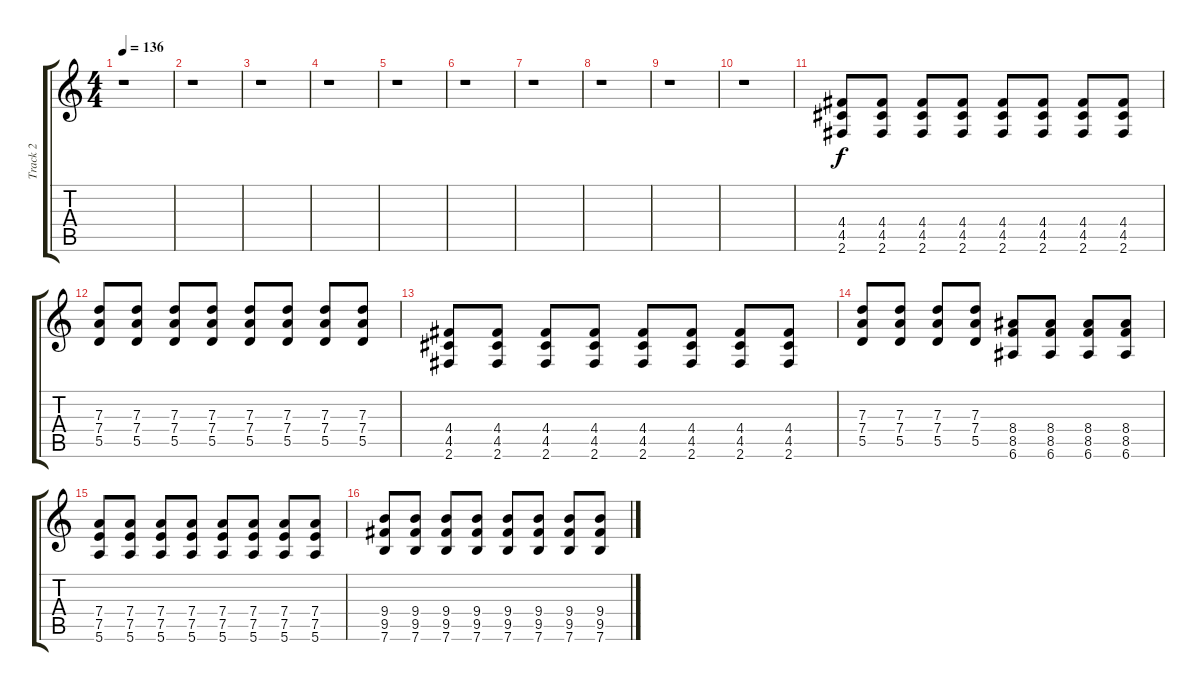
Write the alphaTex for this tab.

\track ("Track 2" "Track 2") {instrument distortionguitar}
\staff {score tabs}
\tuning (E4 B3 G3 D3 A2 E2) {hide}
\ts (4 4)
\tempo 136
\clef g2
\ks c
r.1{dy f} |
r.1 |
r.1 |
r.1 |
r.1 |
r.1 |
r.1 |
r.1 |
r.1 |
r.1 |
(4.4 4.5 2.6).8 (4.4 4.5 2.6).8 (4.4 4.5 2.6).8 (4.4 4.5 2.6).8 (4.4 4.5 2.6).8 (4.4 4.5 2.6).8 (4.4 4.5 2.6).8 (4.4 4.5 2.6).8 |
(7.3 7.4 5.5).8 (7.3 7.4 5.5).8 (7.3 7.4 5.5).8 (7.3 7.4 5.5).8 (7.3 7.4 5.5).8 (7.3 7.4 5.5).8 (7.3 7.4 5.5).8 (7.3 7.4 5.5).8 |
(4.4 4.5 2.6).8 (4.4 4.5 2.6).8 (4.4 4.5 2.6).8 (4.4 4.5 2.6).8 (4.4 4.5 2.6).8 (4.4 4.5 2.6).8 (4.4 4.5 2.6).8 (4.4 4.5 2.6).8 |
(7.3 7.4 5.5).8 (7.3 7.4 5.5).8 (7.3 7.4 5.5).8 (7.3 7.4 5.5).8 (8.4 8.5 6.6).8 (8.4 8.5 6.6).8 (8.4 8.5 6.6).8 (8.4 8.5 6.6).8 |
(7.4 7.5 5.6).8 (7.4 7.5 5.6).8 (7.4 7.5 5.6).8 (7.4 7.5 5.6).8 (7.4 7.5 5.6).8 (7.4 7.5 5.6).8 (7.4 7.5 5.6).8 (7.4 7.5 5.6).8 |
(9.4 9.5 7.6).8 (9.4 9.5 7.6).8 (9.4 9.5 7.6).8 (9.4 9.5 7.6).8 (9.4 9.5 7.6).8 (9.4 9.5 7.6).8 (9.4 9.5 7.6).8 (9.4 9.5 7.6).8
